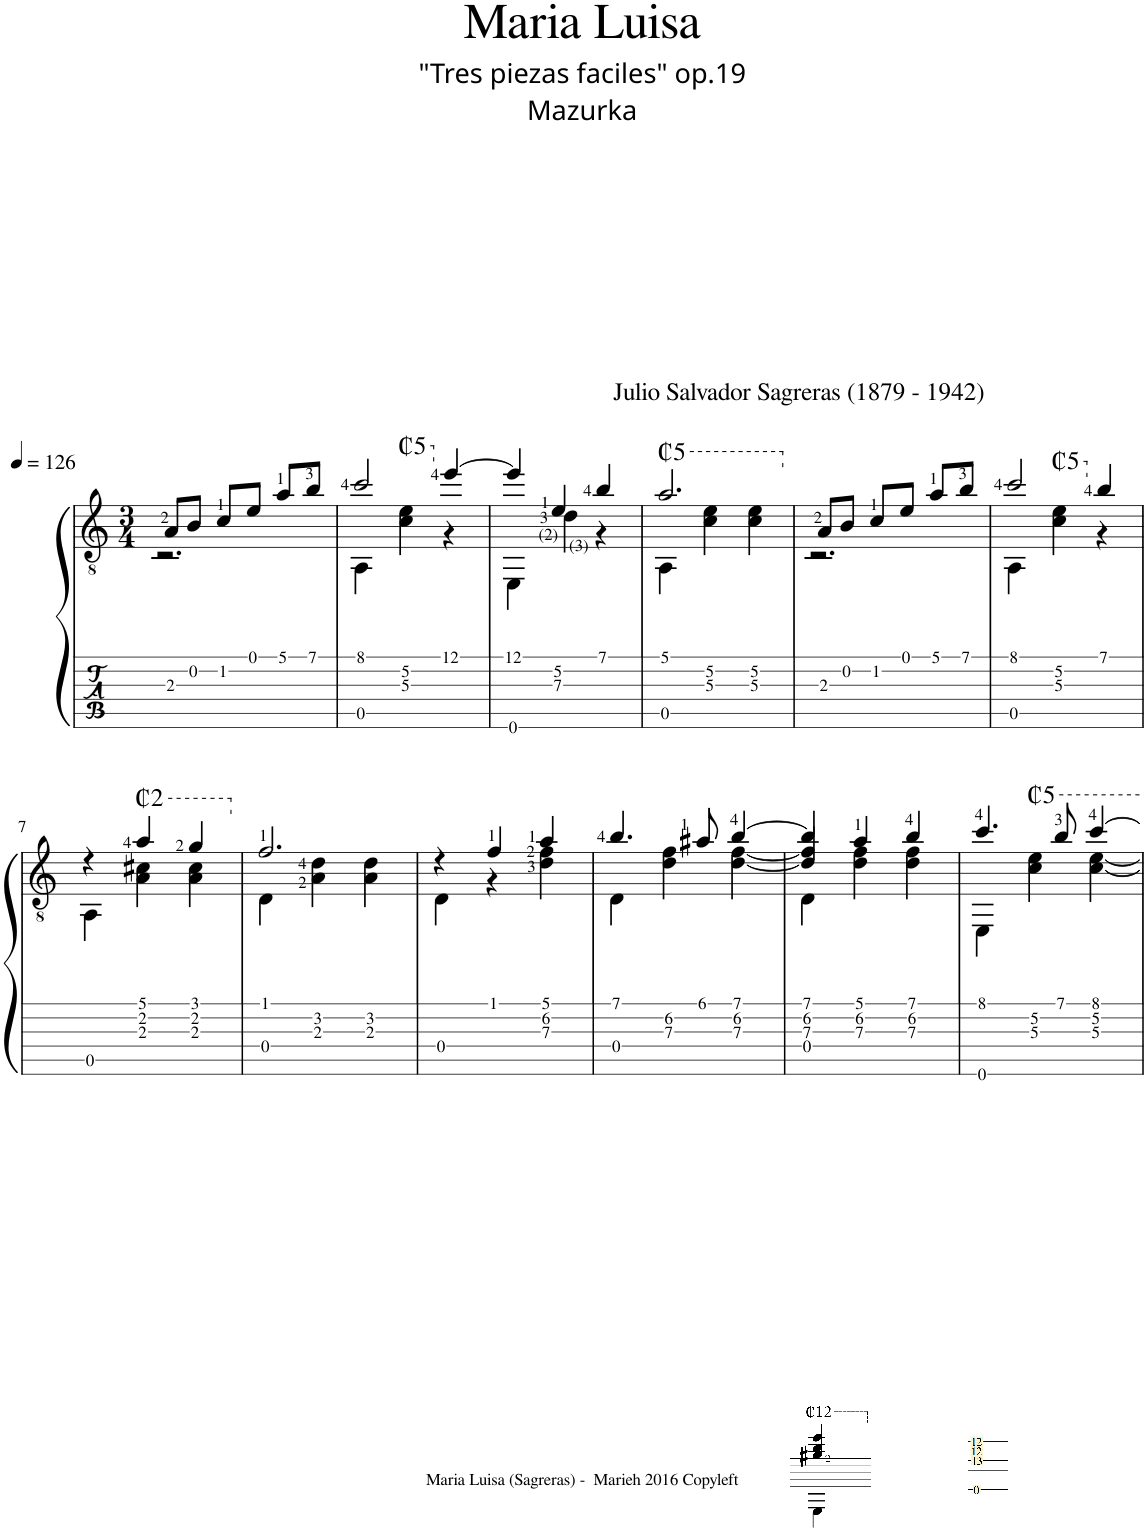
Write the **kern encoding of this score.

**kern	**kern
*part2	*part1
*staff2	*staff1
*I"Guitare classique [Tablature]	*I"Guitare classique
*stria6	*
*	*clefGv2
*k[]	*k[]
*M3/4	*M3/4
*MM126	*MM126
=1	=1
*^	*^
8AL	2.r	8A/L	2.r
8BJ	.	8B/J	.
8cL	.	8c/L	.
8eJ	.	8e/J	.
8aL	.	8a/L	.
8bJ	.	8b/J	.
=2	=2	=2	=2
2cc	4AA	2cc/	4AA\
!	!	!	!LO:TX:a:t=₵5
.	4c 4e	.	4c\ 4e\
[4ee	4r	[4ee/	4r
=3	=3	=3	=3
4ee]	4EE	4ee/]	4EE\
4e	4d	4e/	4d\
4b	4r	4b/	4r
=4	=4	=4	=4
!	!	!LO:TX:a:t=₵5	!
2.a	4AA	2.a/	4AA\
.	4c 4e	.	4c\ 4e\
.	4c 4e	.	4c\ 4e\
=5	=5	=5	=5
8AL	2.r	8A/L	2.r
8BJ	.	8B/J	.
8cL	.	8c/L	.
8eJ	.	8e/J	.
8aL	.	8a/L	.
8bJ	.	8b/J	.
=6	=6	=6	=6
2cc	4AA	2cc/	4AA\
!	!	!	!LO:TX:a:t=₵5
.	4c 4e	.	4c\ 4e\
4b	4r	4b/	4r
!!LO:LB:g=z	!!
=7	=7	=7	=7
4r	4AA	4r	4AA\
!	!	!LO:TX:a:t=₵2	!
4a	4A 4c#X	4a/	4A\ 4c#X\
4g	4A 4c#	4g/	4A\ 4c#\
=8	=8	=8	=8
2.f	4D	2.f/	4D\
.	4A 4d	.	4A\ 4d\
.	4A 4d	.	4A\ 4d\
=9	=9	=9	=9
4r	4D	4r	4D\
4f	4r	4f/	4r
4a	4d 4f	4a/	4d\ 4f\
=10	=10	=10	=10
4.b	4D	4.b/	4D\
.	4d 4f	.	4d\ 4f\
8a#X	.	8a#X/	.
[4b	[4d [4f	[4b/	[4d\ [4f\
=11	=11	=11	=11
*	*^	*	*^
4b]	4d] 4f]	4D	4b/]	4d/] 4f/]	4D\
4a	4ryy	4d 4f	4a/	4ryy	4d\ 4f\
4b	4ryy	4d 4f	4b/	4ryy	4d\ 4f\
*	*v	*v	*	*	*
*	*	*	*v	*v
=12	=12	=12	=12
4.cc	4EE	4.cc/	4EE\
!	!	!	!LO:TX:a:t=₵5
.	4c 4e	.	4c\ 4e\
8b	.	8b/	.
[4cc	[4c [4e	[4cc/	[4c\ [4e\
*v	*v	*	*
*	*v	*v
=	=
*-	*-
